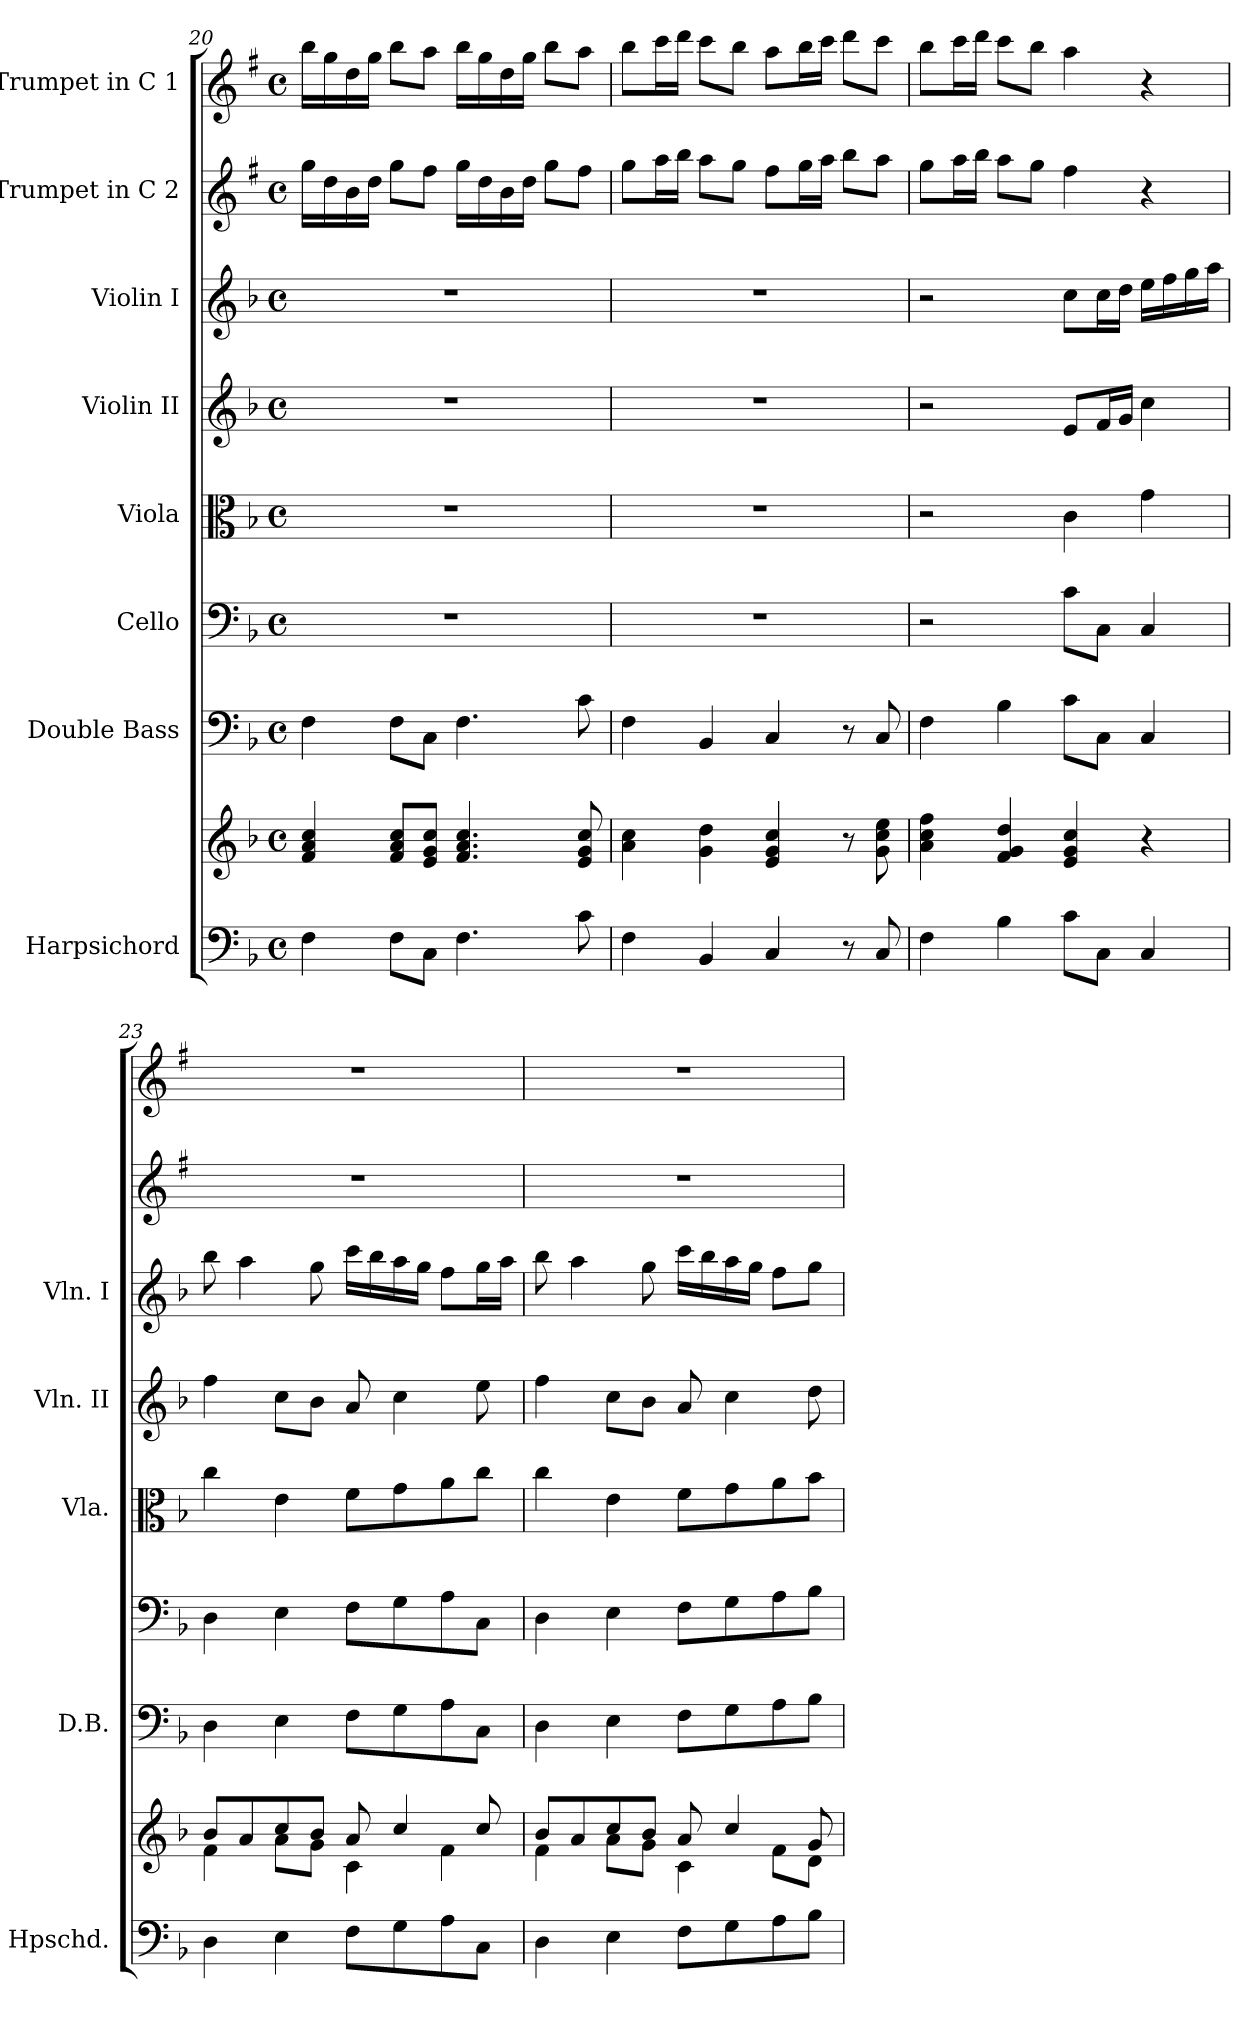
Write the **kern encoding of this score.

**kern	**kern	**kern	**kern	**kern	**kern	**kern	**kern	**kern
*part8	*part8	*part7	*part6	*part5	*part4	*part3	*part2	*part1
*staff9	*staff8	*staff7	*staff6	*staff5	*staff4	*staff3	*staff2	*staff1
*I"Harpsichord	*	*I"Double Bass	*I"Cello	*I"Viola	*I"Violin II	*I"Violin I	*I"Trumpet in C 2	*I"Trumpet in C 1
*I'Hpschd.	*	*I'D.B.	*	*I'Vla.	*I'Vln. II	*I'Vln. I	*	*
*clefF4	*clefG2	*clefF4	*clefF4	*clefC3	*clefG2	*clefG2	*clefG2	*clefG2
*	*	*ITrd7c12	*	*	*	*	*ITrd1c2	*ITrd1c2
*k[b-]	*k[b-]	*k[b-]	*k[b-]	*k[b-]	*k[b-]	*k[b-]	*k[b-]	*k[b-]
*F:	*F:	*F:	*F:	*F:	*F:	*F:	*F:	*F:
*M4/4	*M4/4	*M4/4	*M4/4	*M4/4	*M4/4	*M4/4	*M4/4	*M4/4
*met(c)	*met(c)	*met(c)	*met(c)	*met(c)	*met(c)	*met(c)	*met(c)	*met(c)
=20	=20	=20	=20	=20	=20	=20	=20	=20
4F\	4f/ 4a/ 4cc/	4FF\	1r	1r	1r	1r	16ff\LL	16aa\LL
.	.	.	.	.	.	.	16cc\	16ff\
.	.	.	.	.	.	.	16a\	16cc\
.	.	.	.	.	.	.	16cc\JJ	16ff\JJ
8F\L	8f/ 8a/ 8cc/L	8FF\L	.	.	.	.	8ff\L	8aa\L
8C\J	8e/ 8g/ 8cc/J	8CC\J	.	.	.	.	8ee\J	8gg\J
4.F\	4.f/ 4.a/ 4.cc/	4.FF\	.	.	.	.	16ff\LL	16aa\LL
.	.	.	.	.	.	.	16cc\	16ff\
.	.	.	.	.	.	.	16a\	16cc\
.	.	.	.	.	.	.	16cc\JJ	16ff\JJ
.	.	.	.	.	.	.	8ff\L	8aa\L
8c\	8e/ 8g/ 8cc/	8C\	.	.	.	.	8ee\J	8gg\J
!!LO:PB:g=z
=21	=21	=21	=21	=21	=21	=21	=21	=21
4F\	4a\ 4cc\	4FF\	1r	1r	1r	1r	8ff\L	8aa\L
.	.	.	.	.	.	.	16gg\L	16bb-\L
.	.	.	.	.	.	.	16aa\JJ	16ccc\JJ
4BB-/	4g\ 4dd\	4BBB-/	.	.	.	.	8gg\L	8bb-\L
.	.	.	.	.	.	.	8ff\J	8aa\J
4C/	4e/ 4g/ 4cc/	4CC/	.	.	.	.	8ee\L	8gg\L
.	.	.	.	.	.	.	16ff\L	16aa\L
.	.	.	.	.	.	.	16gg\JJ	16bb-\JJ
8r	8r	8r	.	.	.	.	8aa\L	8ccc\L
8C/	8g\ 8cc\ 8ee\	8CC/	.	.	.	.	8gg\J	8bb-\J
!!LO:PB:g=z
=22	=22	=22	=22	=22	=22	=22	=22	=22
4F\	4a\ 4cc\ 4ff\	4FF\	2r	2r	2r	2r	8ff\L	8aa\L
.	.	.	.	.	.	.	16gg\L	16bb-\L
.	.	.	.	.	.	.	16aa\JJ	16ccc\JJ
4B-\	4f/ 4g/ 4dd/	4BB-\	.	.	.	.	8gg\L	8bb-\L
.	.	.	.	.	.	.	8ff\J	8aa\J
8c\L	4e/ 4g/ 4cc/	8C\L	8c\L	4c\	8e/L	8cc\L	4ee\	4gg\
8C\J	.	8CC\J	8C\J	.	16f/L	16cc\L	.	.
.	.	.	.	.	16g/JJ	16dd\JJ	.	.
4C/	4r	4CC/	4C/	4g\	4cc\	16ee\LL	4r	4r
.	.	.	.	.	.	16ff\	.	.
.	.	.	.	.	.	16gg\	.	.
.	.	.	.	.	.	16aa\JJ	.	.
=23	=23	=23	=23	=23	=23	=23	=23	=23
*	*^	*	*	*	*	*	*	*
4D\	8b-/L	4f\	4DD\	4D\	4cc\	4ff\	8bb-\	1r	1r
.	8a/	.	.	.	.	.	4aa\	.	.
4E\	8cc/	8a\L	4EE\	4E\	4e\	8cc\L	.	.	.
.	8b-/J	8g\J	.	.	.	8b-\J	8gg\	.	.
8F\L	8a/	4c\	8FF\L	8F\L	8f\L	8a/	16ccc\LL	.	.
.	.	.	.	.	.	.	16bb-\	.	.
8G\	4cc/	.	8GG\	8G\	8g\	4cc\	16aa\	.	.
.	.	.	.	.	.	.	16gg\JJ	.	.
8A\	.	4f\	8AA\	8A\	8a\	.	8ff\L	.	.
8C\J	8cc/	.	8CC\J	8C\J	8cc\J	8ee\	16gg\L	.	.
.	.	.	.	.	.	.	16aa\JJ	.	.
!!LO:PB:g=z
=24	=24	=24	=24	=24	=24	=24	=24	=24	=24
4D\	8b-/L	4f\	4DD\	4D\	4cc\	4ff\	8bb-\	1r	1r
.	8a/	.	.	.	.	.	4aa\	.	.
4E\	8cc/	8a\L	4EE\	4E\	4e\	8cc\L	.	.	.
.	8b-/J	8g\J	.	.	.	8b-\J	8gg\	.	.
8F\L	8a/	4c\	8FF\L	8F\L	8f\L	8a/	16ccc\LL	.	.
.	.	.	.	.	.	.	16bb-\	.	.
8G\	4cc/	.	8GG\	8G\	8g\	4cc\	16aa\	.	.
.	.	.	.	.	.	.	16gg\JJ	.	.
8A\	.	8f\L	8AA\	8A\	8a\	.	8ff\L	.	.
8B-\J	8g/	8d\J	8BB-\J	8B-\J	8b-\J	8dd\	8gg\J	.	.
*	*v	*v	*	*	*	*	*	*	*
=	=	=	=	=	=	=	=	=
*-	*-	*-	*-	*-	*-	*-	*-	*-
